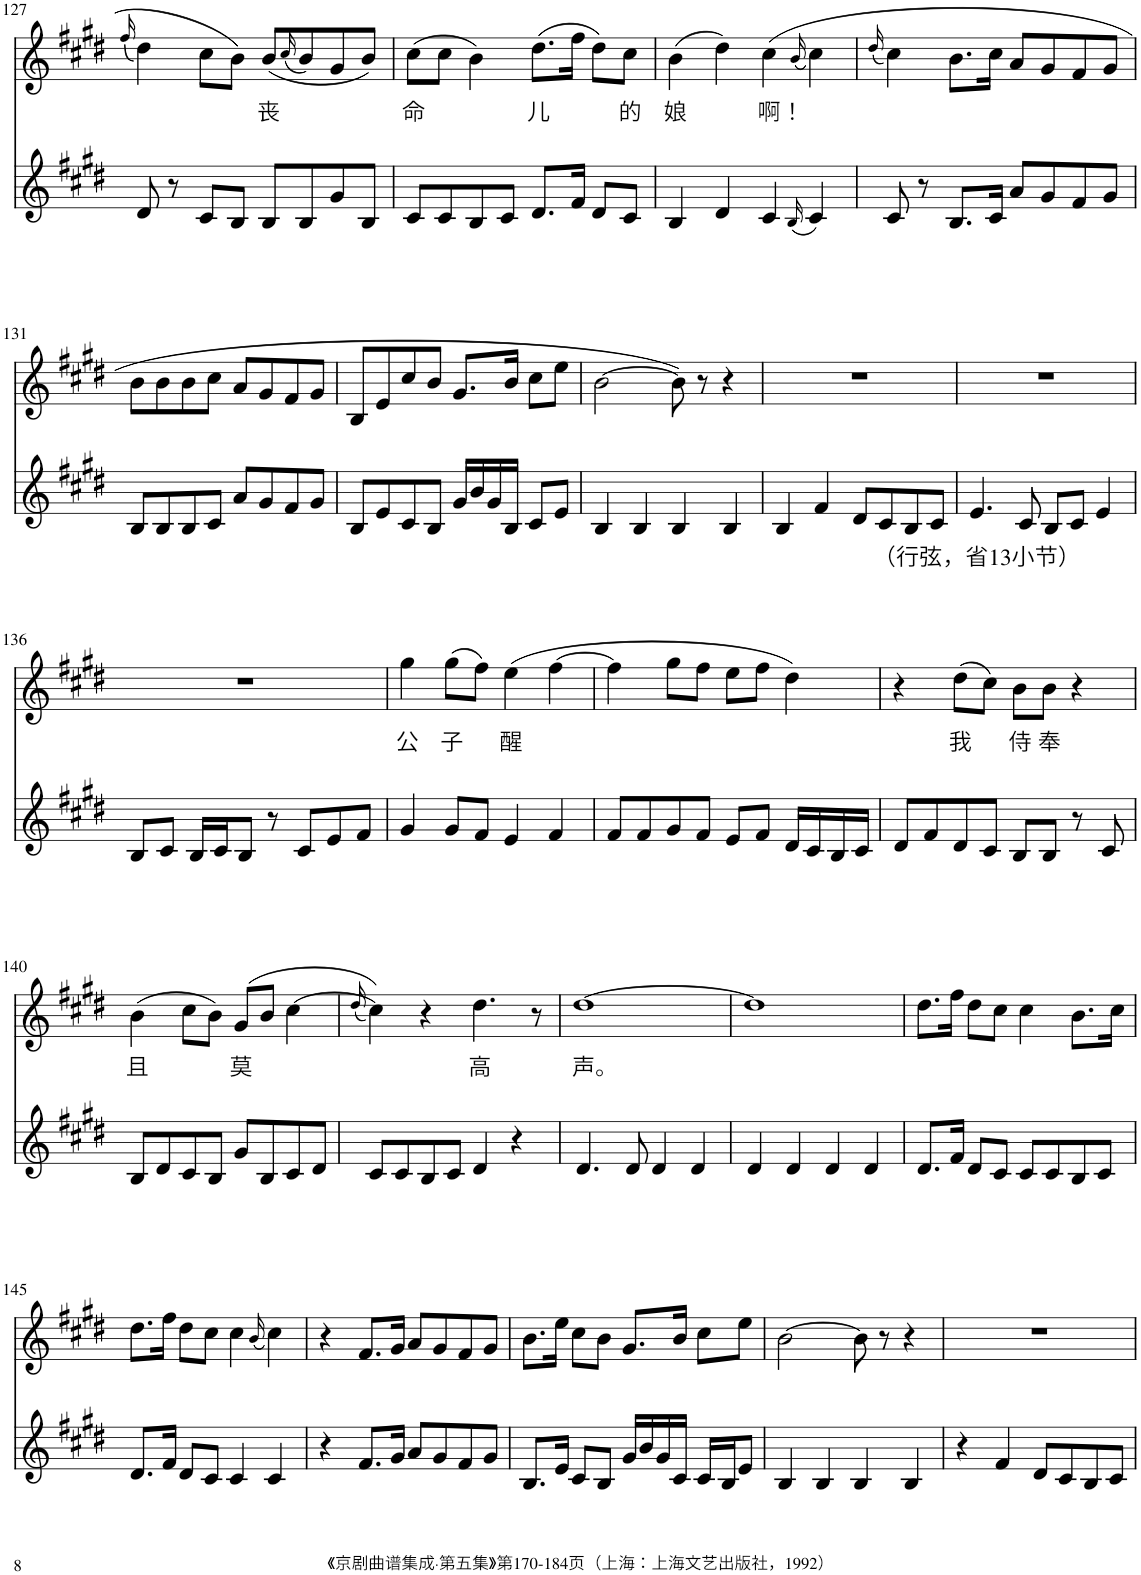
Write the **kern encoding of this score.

**kern	**text	**kern	**text
*part2	*part2	*part1	*part1
*staff2	*staff2	*staff1	*staff1
*I"Piano	*	*I"Piano	*
*I'Pno	*	*I'Pno	*
!!LO:PB:g=z
*clefG2	*	*clefG2	*
*k[f#c#g#d#]	*	*k[f#c#g#d#]	*
*M4/4	*	*M4/4	*
=127	=127	=127	=127
.	.	(16qff#/	.
8d#/	.	4dd#\)	.
8r	.	.	.
8c#/L	.	8cc#\L	.
8B/J	.	8b\J	.
!	!	!	!LO:LY:b
8B/L	.	(8b/L	丧
.	.	(16qcc#/	.
8B/	.	8b/)	.
8g#/	.	8g#/	.
8B/J	.	8b/J)	.
=128	=128	=128	=128
!	!	!	!LO:LY:b
8c#/L	.	(8cc#\L	命
8c#/	.	8cc#\J	.
8B/	.	4b\)	.
8c#/J	.	.	.
!	!	!	!LO:LY:b
8.d#/L	.	(8.dd#\L	儿
16f#/Jk	.	16ff#\Jk	.
8d#/L	.	8dd#\L)	.
!	!	!	!LO:LY:b
8c#/J	.	8cc#\J	的
=129	=129	=129	=129
!	!	!	!LO:LY:b
4B/	.	(4b\	娘
4d#/	.	4dd#\)	.
!	!	!	!LO:LY:b
4c#/	.	(4cc#\	啊！
(16qB/	.	(16qb/	.
4c#/)	.	4cc#\)	.
=130	=130	=130	=130
.	.	(16qdd#/	.
8c#/	.	4cc#\)	.
8r	.	.	.
8.B/L	.	8.b\L	.
16c#/Jk	.	16cc#\Jk	.
8a/L	.	8a/L	.
8g#/	.	8g#/	.
8f#/	.	8f#/	.
8g#/J	.	8g#/J	.
!!LO:LB:g=z
=131	=131	=131	=131
8B/L	.	8b\L	.
8B/	.	8b\	.
8B/	.	8b\	.
8c#/J	.	8cc#\J	.
8a/L	.	8a/L	.
8g#/	.	8g#/	.
8f#/	.	8f#/	.
8g#/J	.	8g#/J	.
=132	=132	=132	=132
8B/L	.	8B/L	.
8e/	.	8e/	.
8c#/	.	8cc#/	.
8B/J	.	8b/J	.
16g#/LL	.	8.g#/L	.
16b/	.	.	.
16g#/	.	.	.
16B/JJ	.	16b/Jk	.
8c#/L	.	8cc#\L	.
8e/J	.	8ee\J	.
=133	=133	=133	=133
4B/	.	[2b\	.
4B/	.	.	.
4B/	.	8b\])	.
.	.	8r	.
4B/	.	4r	.
=134	=134	=134	=134
4B/	.	1r	.
4f#/	.	.	.
8d#/L	.	.	.
8c#/	.	.	.
8B/	.	.	.
8c#/J	.	.	.
=135	=135	=135	=135
!	!LO:LY:b	!	!
4.e/	（行弦，省13小节）	1r	.
8c#/	.	.	.
8B/L	.	.	.
8c#/J	.	.	.
4e/	.	.	.
!!LO:LB:g=z
=136	=136	=136	=136
8B/L	.	1r	.
8c#/J	.	.	.
16B/LL	.	.	.
16c#/J	.	.	.
8B/J	.	.	.
8r	.	.	.
8c#/L	.	.	.
8e/	.	.	.
8f#/J	.	.	.
=137	=137	=137	=137
!	!	!	!LO:LY:b
4g#/	.	4gg#\	公
!	!	!	!LO:LY:b
8g#/L	.	(8gg#\L	子
8f#/J	.	8ff#\J)	.
!	!	!	!LO:LY:b
4e/	.	(4ee\	醒
4f#/	.	[4ff#\	.
=138	=138	=138	=138
8f#/L	.	4ff#\]	.
8f#/	.	.	.
8g#/	.	8gg#\L	.
8f#/J	.	8ff#\J	.
8e/L	.	8ee\L	.
8f#/J	.	8ff#\J	.
16d#/LL	.	4dd#\)	.
16c#/	.	.	.
16B/	.	.	.
16c#/JJ	.	.	.
=139	=139	=139	=139
8d#/L	.	4r	.
8f#/	.	.	.
!	!	!	!LO:LY:b
8d#/	.	(8dd#\L	我
8c#/J	.	8cc#\J)	.
!	!	!	!LO:LY:b
8B/L	.	8b\L	侍
!	!	!	!LO:LY:b
8B/J	.	8b\J	奉
8r	.	4r	.
8c#/	.	.	.
!!LO:LB:g=z
=140	=140	=140	=140
!	!	!	!LO:LY:b
8B/L	.	(4b\	且
8d#/	.	.	.
8c#/	.	8cc#\L	.
8B/J	.	8b\J)	.
!	!	!	!LO:LY:b
8g#/L	.	(8g#/L	莫
8B/	.	8b/J	.
8c#/	.	[4cc#\	.
8d#/J	.	.	.
=141	=141	=141	=141
.	.	(16qdd#/	.
8c#/L	.	4cc#\]))	.
8c#/	.	.	.
8B/	.	4r	.
8c#/J	.	.	.
!	!	!	!LO:LY:b
4d#/	.	4.dd#\	高
4r	.	.	.
.	.	8r	.
=142	=142	=142	=142
!	!	!	!LO:LY:b
4.d#/	.	[1dd#	声。
8d#/	.	.	.
4d#/	.	.	.
4d#/	.	.	.
=143	=143	=143	=143
4d#/	.	1dd#]	.
4d#/	.	.	.
4d#/	.	.	.
4d#/	.	.	.
=144	=144	=144	=144
8.d#/L	.	8.dd#\L	.
16f#/Jk	.	16ff#\Jk	.
8d#/L	.	8dd#\L	.
8c#/J	.	8cc#\J	.
8c#/L	.	4cc#\	.
8c#/	.	.	.
8B/	.	8.b\L	.
8c#/J	.	.	.
.	.	16cc#\Jk	.
!!LO:LB:g=z
=145	=145	=145	=145
8.d#/L	.	8.dd#\L	.
16f#/Jk	.	16ff#\Jk	.
8d#/L	.	8dd#\L	.
8c#/J	.	8cc#\J	.
4c#/	.	4cc#\	.
.	.	(16qb/	.
4c#/	.	4cc#\)	.
=146	=146	=146	=146
4r	.	4r	.
8.f#/L	.	8.f#/L	.
16g#/Jk	.	16g#/Jk	.
8a/L	.	8a/L	.
8g#/	.	8g#/	.
8f#/	.	8f#/	.
8g#/J	.	8g#/J	.
=147	=147	=147	=147
8.B/L	.	8.b\L	.
16e/Jk	.	16ee\Jk	.
8c#/L	.	8cc#\L	.
8B/J	.	8b\J	.
16g#/LL	.	8.g#/L	.
16b/	.	.	.
16g#/	.	.	.
16c#/JJ	.	16b/Jk	.
16c#/LL	.	8cc#\L	.
16B/J	.	.	.
8e/J	.	8ee\J	.
=148	=148	=148	=148
4B/	.	[2b\	.
4B/	.	.	.
4B/	.	8b\]	.
.	.	8r	.
4B/	.	4r	.
=149	=149	=149	=149
4r	.	1r	.
4f#/	.	.	.
8d#/L	.	.	.
8c#/	.	.	.
8B/	.	.	.
8c#/J	.	.	.
=	=	=	=
*-	*-	*-	*-
